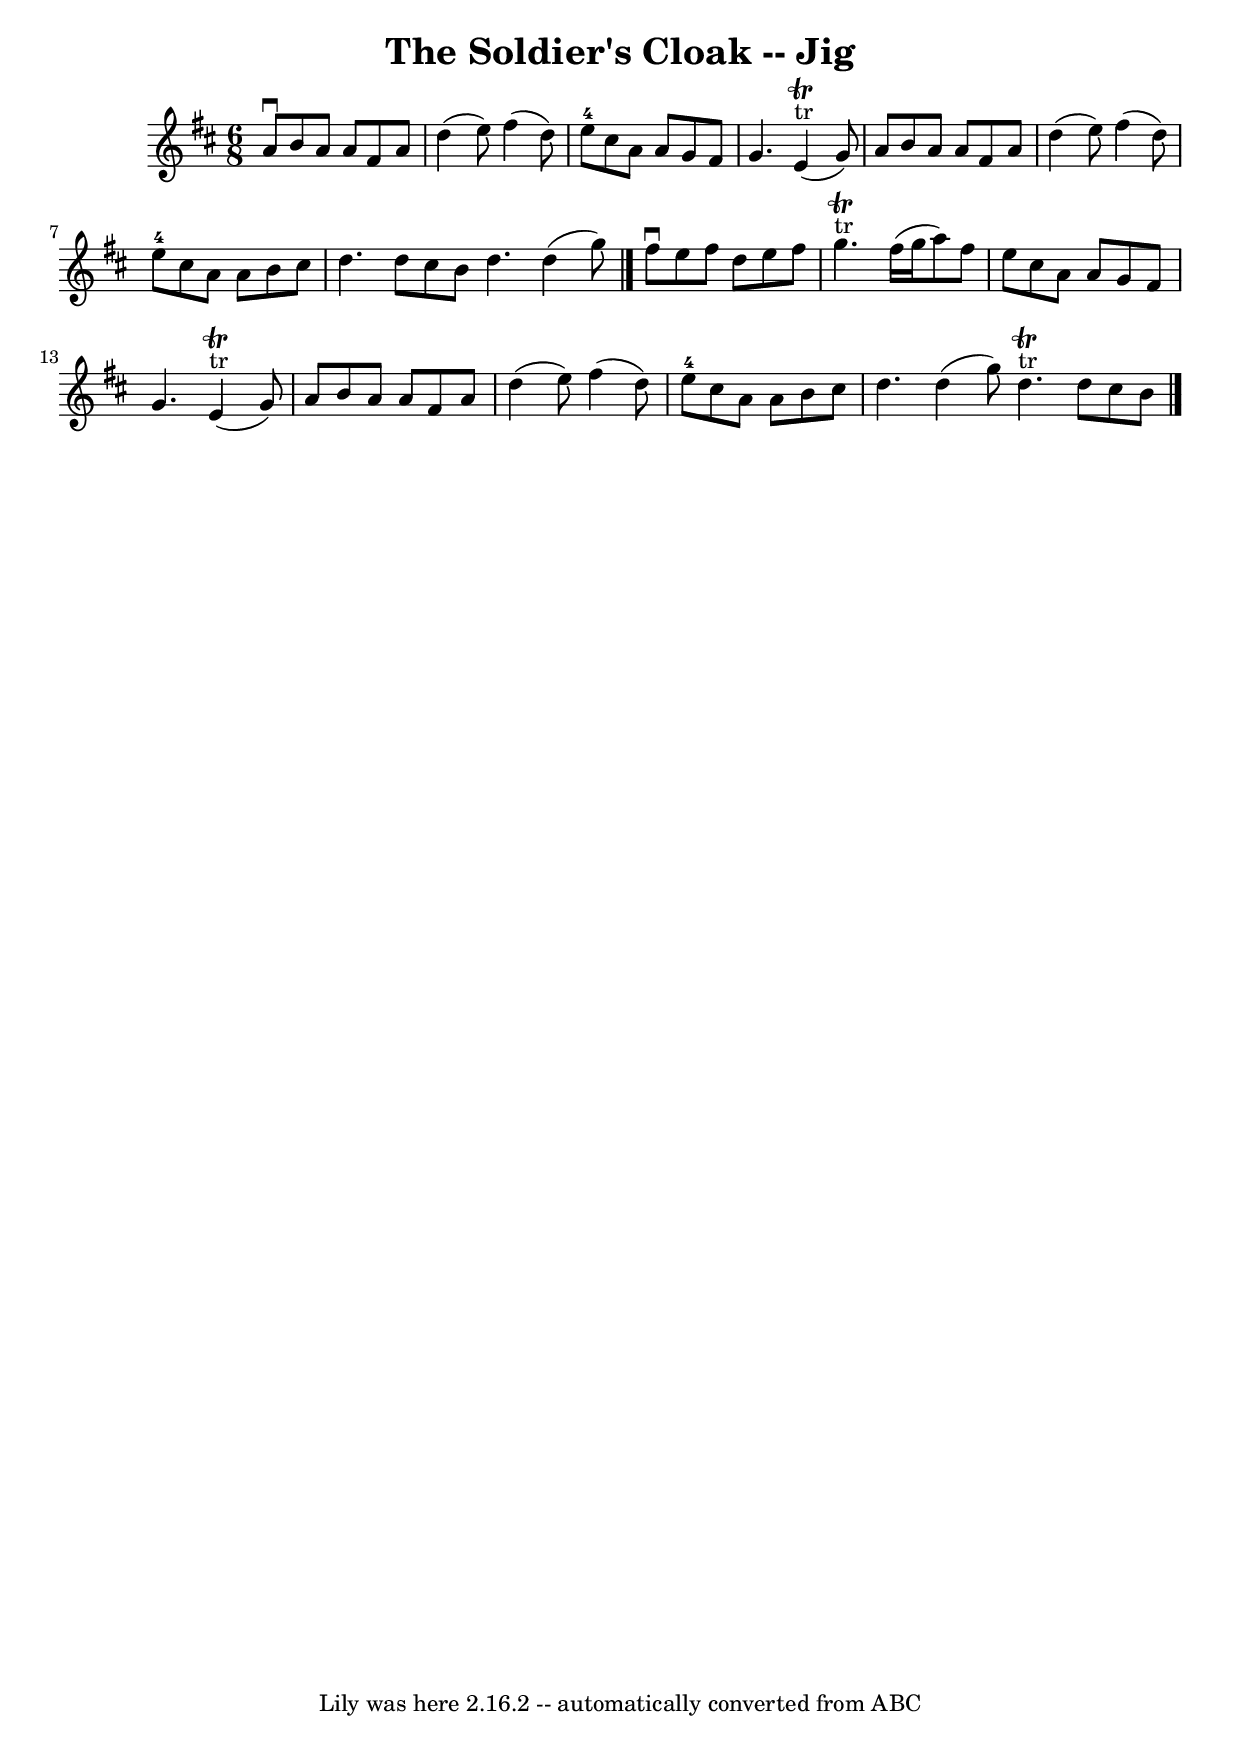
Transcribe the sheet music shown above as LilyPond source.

\version "2.7.40"
\include "Mammoth.ily"
\header {
	%% book = "Ryan's Mammoth Collection"
	crossRefNumber = "1"
	footnotes = "\\\\87 450"
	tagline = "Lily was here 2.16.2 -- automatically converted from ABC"
	title = "The Soldier's Cloak -- Jig"
}
voicedefault =  {
\set Score.defaultBarType = "empty"

\time 6/8 \key d \major a'8^\downbow b'8 a'8 a'8 fis'8 a'8    
|
 d''4 (e''8) fis''4 (d''8)   |
 e''8-4   
cis''8 a'8 a'8 g'8 fis'8    |
 g'4. e'4^"tr"^\trill(
 g'8)   |
 a'8 b'8 a'8 a'8 fis'8 a'8    |
   
d''4 (e''8) fis''4 (d''8)   |
 e''8-4 cis''8    
a'8 a'8 b'8 cis''8    |
 d''4. d''8 cis''8 b'8    
\bar ":|" d''4. d''4 (g''8)   \bar "|." fis''8^\downbow e''8  
 fis''8 d''8 e''8 fis''8    |
 g''4.^"tr"^\trill fis''16 
(g''16 a''8) fis''8    |
 e''8 cis''8 a'8 a'8    
g'8 fis'8    |
 g'4. e'4^"tr"^\trill(g'8)   |
     
a'8 b'8 a'8 a'8 fis'8 a'8    |
 d''4 (e''8)   
fis''4 (d''8)   |
 e''8-4 cis''8 a'8 a'8 b'8    
cis''8    |
 d''4. d''4 (g''8)   \bar ":|" d''4. 
^"tr"^\trill d''8 cis''8 b'8    \bar "|."   
}

\score{
    <<

	\context Staff="default"
	{
	    \voicedefault 
	}

    >>
	\layout {
	}
	\midi {}
}
